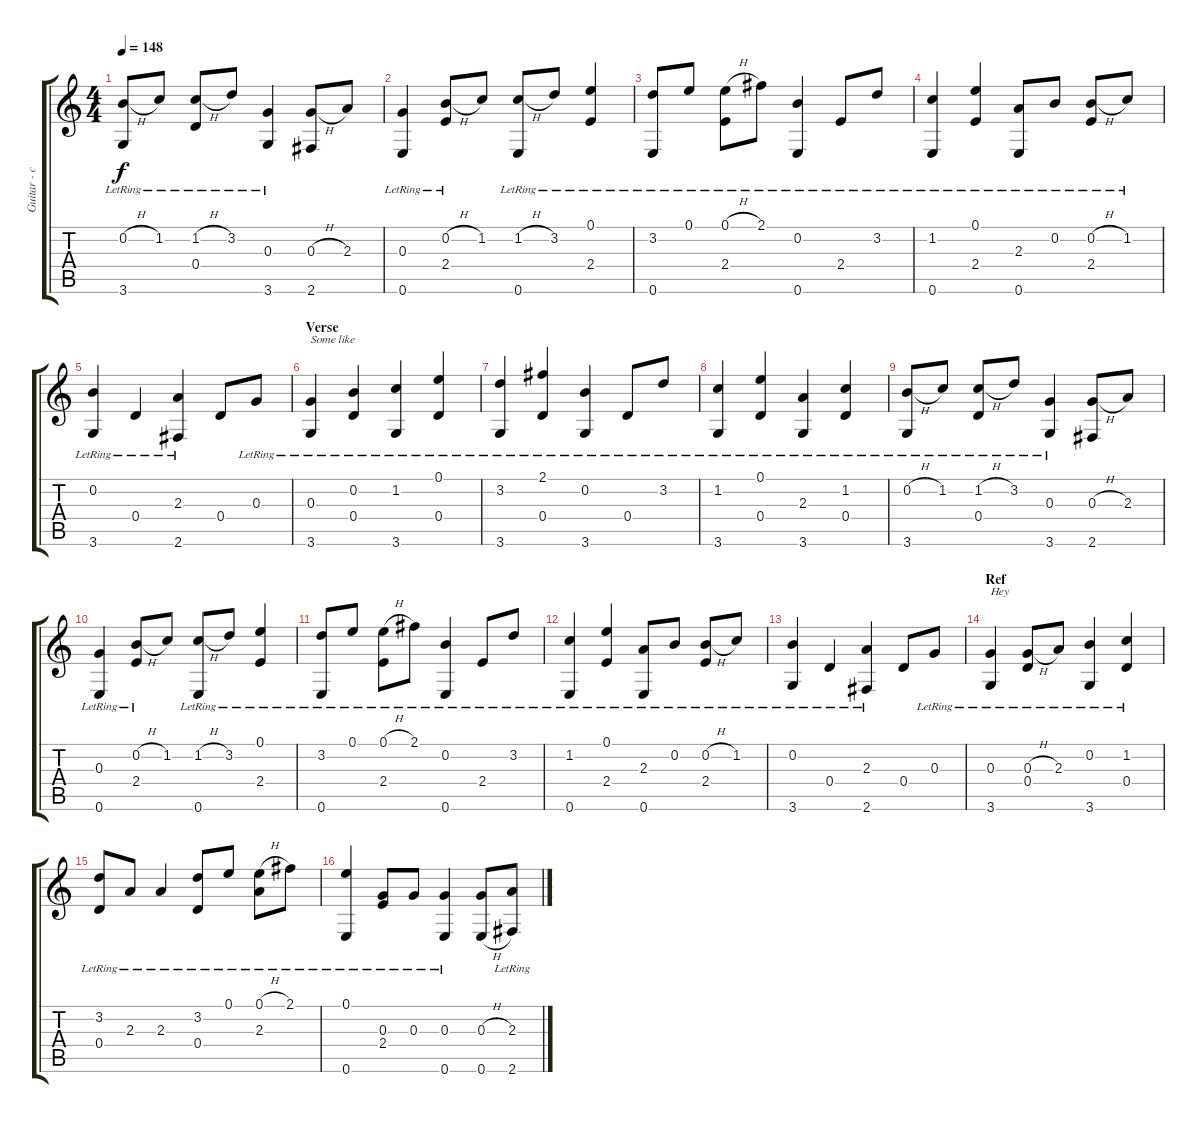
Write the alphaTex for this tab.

\track ("Guitar - capo 7#" "Guitar - c") {instrument acousticguitarnylon}
\staff {score tabs}
\tuning (E4 B3 G3 D3 A2 E2) {hide}
\ts (4 4)
\tempo 148
\clef g2
\ks c
(0.2{h} 3.6{lr}).8{dy f} 1.2{lr}.8 (1.2{h} 0.4{lr}).8 3.2{lr}.8 (0.3{lr} 3.6{lr}).4 (0.3{h} 2.6).8 2.3.8 |
(0.3 0.6{lr}).4 (0.2{h} 2.4{lr}).8 1.2.8 (1.2{h} 0.6{lr}).8 3.2{lr}.8 (0.1{lr} 2.4{lr}).4 |
(3.2{lr} 0.6{lr}).8 0.1{lr}.8 (0.1{h} 2.4{lr}).8 2.1{lr}.8 (0.2{lr} 0.6{lr}).4 2.4{lr}.8 3.2{lr}.8 |
(1.2{lr} 0.6{lr}).4 (0.1{lr} 2.4{lr}).4 (2.3{lr} 0.6{lr}).8 0.2{lr}.8 (0.2{h} 2.4{lr}).8 1.2{lr}.8 |
(0.2{lr} 3.6{lr}).4 0.4{lr}.4 (2.3{lr} 2.6{lr}).4 0.4.8 0.3{lr}.8 |
\section ("" "Verse")
(0.3{lr} 3.6{lr}).4{txt "Some like"} (0.2{lr} 0.4{lr}).4 (1.2{lr} 3.6{lr}).4 (0.1{lr} 0.4{lr}).4 |
(3.2{lr} 3.6{lr}).4 (2.1{lr} 0.4{lr}).4 (0.2{lr} 3.6{lr}).4 0.4{lr}.8 3.2{lr}.8 |
(1.2{lr} 3.6{lr}).4 (0.1{lr} 0.4{lr}).4 (2.3{lr} 3.6{lr}).4 (1.2{lr} 0.4{lr}).4 |
(0.2{h} 3.6{lr}).8 1.2{lr}.8 (1.2{h} 0.4{lr}).8 3.2{lr}.8 (0.3{lr} 3.6{lr}).4 (0.3{h} 2.6).8 2.3.8 |
(0.3 0.6{lr}).4 (0.2{h} 2.4{lr}).8 1.2.8 (1.2{h} 0.6{lr}).8 3.2{lr}.8 (0.1{lr} 2.4{lr}).4 |
(3.2{lr} 0.6{lr}).8 0.1{lr}.8 (0.1{h} 2.4{lr}).8 2.1{lr}.8 (0.2{lr} 0.6{lr}).4 2.4{lr}.8 3.2{lr}.8 |
(1.2{lr} 0.6{lr}).4 (0.1{lr} 2.4{lr}).4 (2.3{lr} 0.6{lr}).8 0.2{lr}.8 (0.2{h} 2.4{lr}).8 1.2{lr}.8 |
(0.2{lr} 3.6{lr}).4 0.4{lr}.4 (2.3{lr} 2.6{lr}).4 0.4.8 0.3{lr}.8 |
\section ("" "Ref")
(0.3{lr} 3.6{lr}).4{txt "Hey"} (0.3{h} 0.4{lr}).8 2.3{lr}.8 (0.2{lr} 3.6{lr}).4 (1.2{lr} 0.4{lr}).4 |
(3.2{lr} 0.4{lr}).8 2.3{lr}.8 2.3{lr}.4 (3.2{lr} 0.4{lr}).8 0.1{lr}.8 (0.1{h} 2.3{lr}).8 2.1{lr}.8 |
(0.1{lr} 0.6{lr}).4 (0.3{lr} 2.4{lr}).8 0.3{lr}.8 (0.3{lr} 0.6{lr}).4 (0.3{h} 0.6{h}).8 (2.3{lr} 2.6{lr}).8
